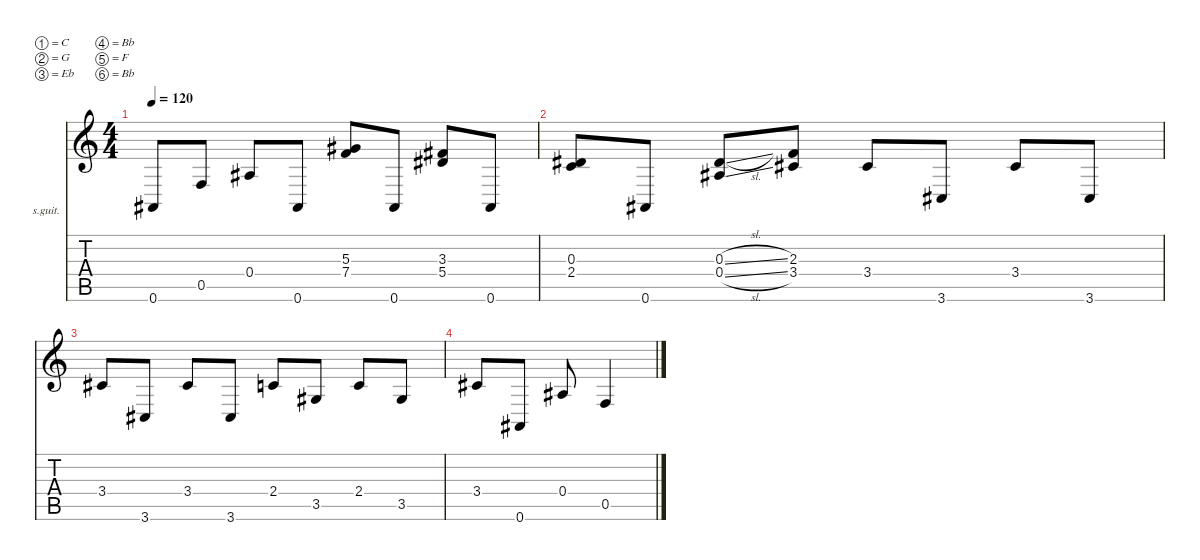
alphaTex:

\defaultSystemsLayout 4
\hideDynamics
\bracketExtendMode nobrackets
\firstSystemTrackNameOrientation horizontal
\otherSystemsTrackNameOrientation horizontal
\track ("Steel Guitar" "s.guit.") {instrument acousticguitarsteel}
\staff {score tabs}
\tuning (C4 G3 Eb3 Bb2 F2 Bb1)
\ts (4 4)
\tempo 120
\clef g2
\ks c
0.6{acc #}.8{dy mf beam Up} 0.5.8{beam Up} 0.4{acc #}.8{beam Up} 0.6{acc #}.8{beam Up} (7.4 5.3{acc #}).8{beam Up} 0.6{acc #}.8{beam Up} (5.4{acc #} 3.3{acc #}).8{beam Up} 0.6{acc #}.8{beam Up} |
(2.4 0.3{acc #}).8{beam Up} 0.6{acc #}.8{beam Up} (0.4{sl acc #} 0.3{sl acc #}).8{beam Up} (3.4{acc #} 2.3).8{beam Up} 3.4{acc #}.8{beam Up} 3.6{acc #}.8{beam Up} 3.4{acc #}.8{beam Up} 3.6{acc #}.8{beam Up} |
3.4{acc #}.8{beam Up} 3.6{acc #}.8{beam Up} 3.4{acc #}.8{beam Up} 3.6{acc #}.8{beam Up} 2.4.8{beam Up} 3.5{acc #}.8{beam Up} 2.4.8{beam Up} 3.5{acc #}.8{beam Up} |
3.4{acc #}.8{beam Up} 0.6{acc #}.8{beam Up} 0.4{acc #}.8{beam Up} 0.5.4{beam Up}
